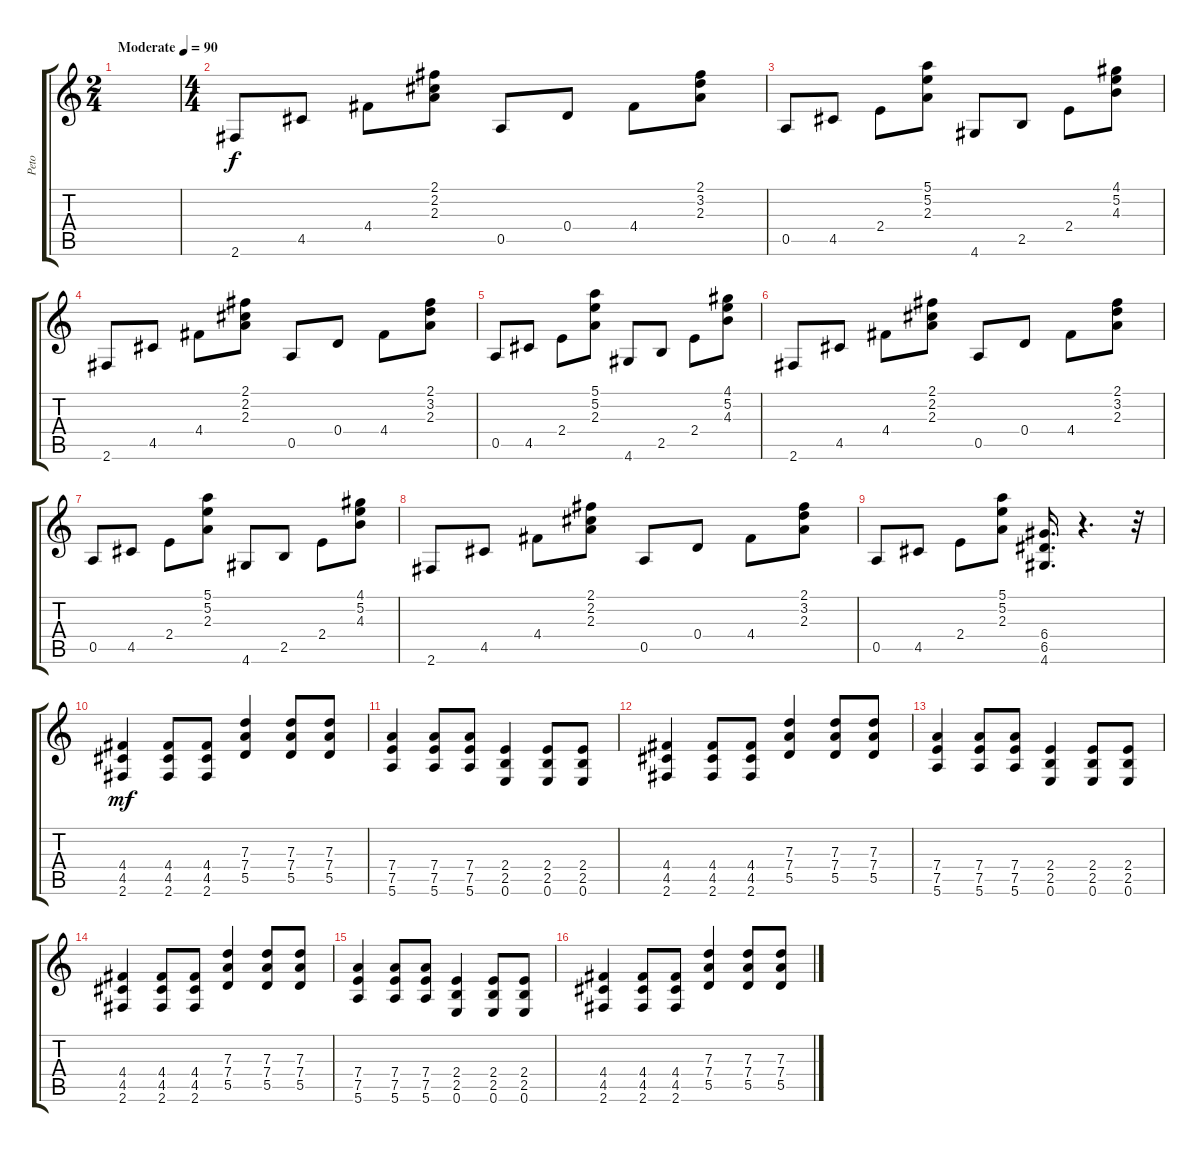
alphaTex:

\track ("Peto" "Peto") {instrument electricguitarclean}
\staff {score tabs}
\tuning (E4 B3 G3 D3 A2 E2) {hide}
\ts (2 4)
\tempo (90 "Moderate")
\clef g2
\ks c
|
\ts (4 4)
2.6.8 4.5.8 4.4.8 (2.1 2.2 2.3).8 0.5.8 0.4.8 4.4.8 (2.1 3.2 2.3).8 |
0.5.8 4.5.8 2.4.8 (5.1 5.2 2.3).8 4.6.8 2.5.8 2.4.8 (4.1 5.2 4.3).8 |
2.6.8 4.5.8 4.4.8 (2.1 2.2 2.3).8 0.5.8 0.4.8 4.4.8 (2.1 3.2 2.3).8 |
0.5.8 4.5.8 2.4.8 (5.1 5.2 2.3).8 4.6.8 2.5.8 2.4.8 (4.1 5.2 4.3).8 |
2.6.8 4.5.8 4.4.8 (2.1 2.2 2.3).8 0.5.8 0.4.8 4.4.8 (2.1 3.2 2.3).8 |
0.5.8 4.5.8 2.4.8 (5.1 5.2 2.3).8 4.6.8 2.5.8 2.4.8 (4.1 5.2 4.3).8 |
2.6.8 4.5.8 4.4.8 (2.1 2.2 2.3).8 0.5.8 0.4.8 4.4.8 (2.1 3.2 2.3).8 |
0.5.8 4.5.8 2.4.8 (5.1 5.2 2.3).8 (6.4 6.5 4.6).16{d dy f instrument distortionguitar} r.4{d} r.32 |
(4.4 4.5 2.6).4{dy mf instrument distortionguitar} (4.4 4.5 2.6).8 (4.4 4.5 2.6).8 (7.3 7.4 5.5).4 (7.3 7.4 5.5).8 (7.3 7.4 5.5).8 |
(7.4 7.5 5.6).4{instrument distortionguitar} (7.4 7.5 5.6).8 (7.4 7.5 5.6).8 (2.4 2.5 0.6).4 (2.4 2.5 0.6).8 (2.4 2.5 0.6).8 |
(4.4 4.5 2.6).4{instrument distortionguitar} (4.4 4.5 2.6).8 (4.4 4.5 2.6).8 (7.3 7.4 5.5).4 (7.3 7.4 5.5).8 (7.3 7.4 5.5).8 |
(7.4 7.5 5.6).4{instrument distortionguitar} (7.4 7.5 5.6).8 (7.4 7.5 5.6).8 (2.4 2.5 0.6).4 (2.4 2.5 0.6).8 (2.4 2.5 0.6).8 |
(4.4 4.5 2.6).4{instrument distortionguitar} (4.4 4.5 2.6).8 (4.4 4.5 2.6).8 (7.3 7.4 5.5).4 (7.3 7.4 5.5).8 (7.3 7.4 5.5).8 |
(7.4 7.5 5.6).4{instrument distortionguitar} (7.4 7.5 5.6).8 (7.4 7.5 5.6).8 (2.4 2.5 0.6).4 (2.4 2.5 0.6).8 (2.4 2.5 0.6).8 |
(4.4 4.5 2.6).4{instrument distortionguitar} (4.4 4.5 2.6).8 (4.4 4.5 2.6).8 (7.3 7.4 5.5).4 (7.3 7.4 5.5).8 (7.3 7.4 5.5).8
